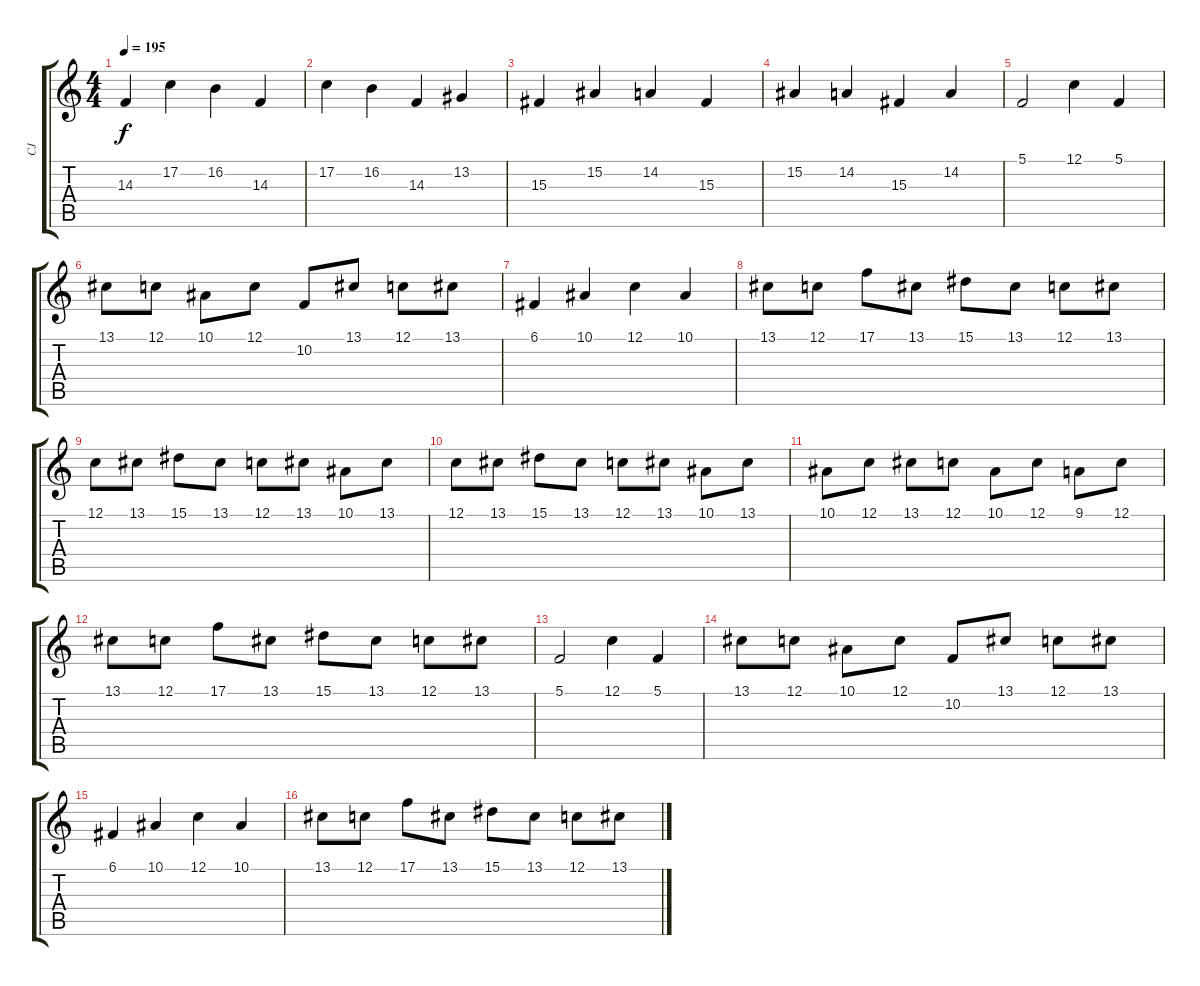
\track ("CJ" "CJ") {instrument stringensemble1}
\staff {score tabs}
\tuning (C4 G3 Eb3 Bb2 F2 C2) {hide}
\ts (4 4)
\tempo 195
\clef g2
\ks c
14.3.4{dy f} 17.2.4 16.2.4 14.3.4 |
17.2.4 16.2.4 14.3.4 13.2.4 |
15.3.4 15.2.4 14.2.4 15.3.4 |
15.2.4 14.2.4 15.3.4 14.2.4 |
5.1.2{volume 11} 12.1.4 5.1.4 |
13.1.8 12.1.8 10.1.8 12.1.8 10.2.8 13.1.8 12.1.8 13.1.8 |
6.1.4 10.1.4 12.1.4 10.1.4 |
13.1.8 12.1.8 17.1.8 13.1.8 15.1.8 13.1.8 12.1.8 13.1.8 |
12.1.8 13.1.8 15.1.8 13.1.8 12.1.8 13.1.8 10.1.8 13.1.8 |
12.1.8 13.1.8 15.1.8 13.1.8 12.1.8 13.1.8 10.1.8 13.1.8 |
10.1.8 12.1.8 13.1.8 12.1.8 10.1.8 12.1.8 9.1.8 12.1.8 |
13.1.8 12.1.8 17.1.8 13.1.8 15.1.8 13.1.8 12.1.8 13.1.8 |
5.1.2 12.1.4 5.1.4 |
13.1.8 12.1.8 10.1.8 12.1.8 10.2.8 13.1.8 12.1.8 13.1.8 |
6.1.4 10.1.4 12.1.4 10.1.4 |
13.1.8 12.1.8 17.1.8 13.1.8 15.1.8 13.1.8 12.1.8 13.1.8
